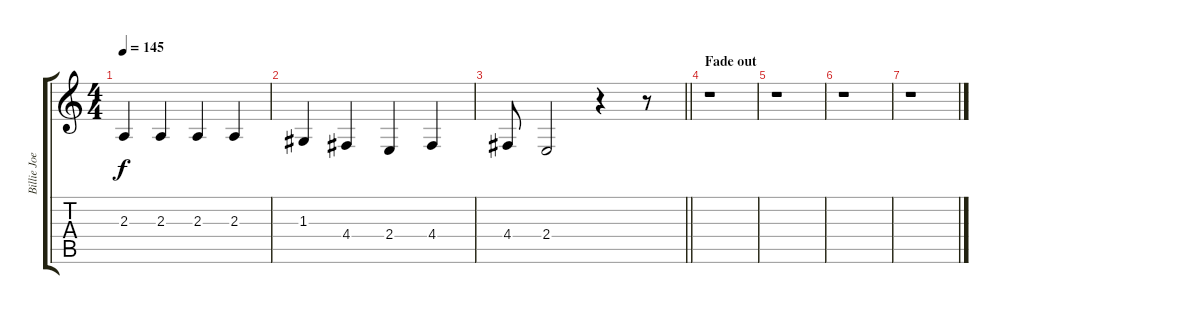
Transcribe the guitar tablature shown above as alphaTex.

\track ("Billie Joe Armstrong (Vocals)" "Billie Joe") {instrument lead6voice}
\staff {score tabs}
\tuning (E4 B3 G3 D3 A2 E2) {hide}
\ts (4 4)
\tempo 145
\clef g2
\ks c
2.3.4{dy f} 2.3.4 2.3.4 2.3.4 |
1.3.4 4.4.4 2.4.4 4.4.4 |
\barLineRight lightlight
4.4.8 2.4.2 r.4 r.8 |
\section ("" "Fade out")
r.1 |
r.1 |
r.1 |
r.1
